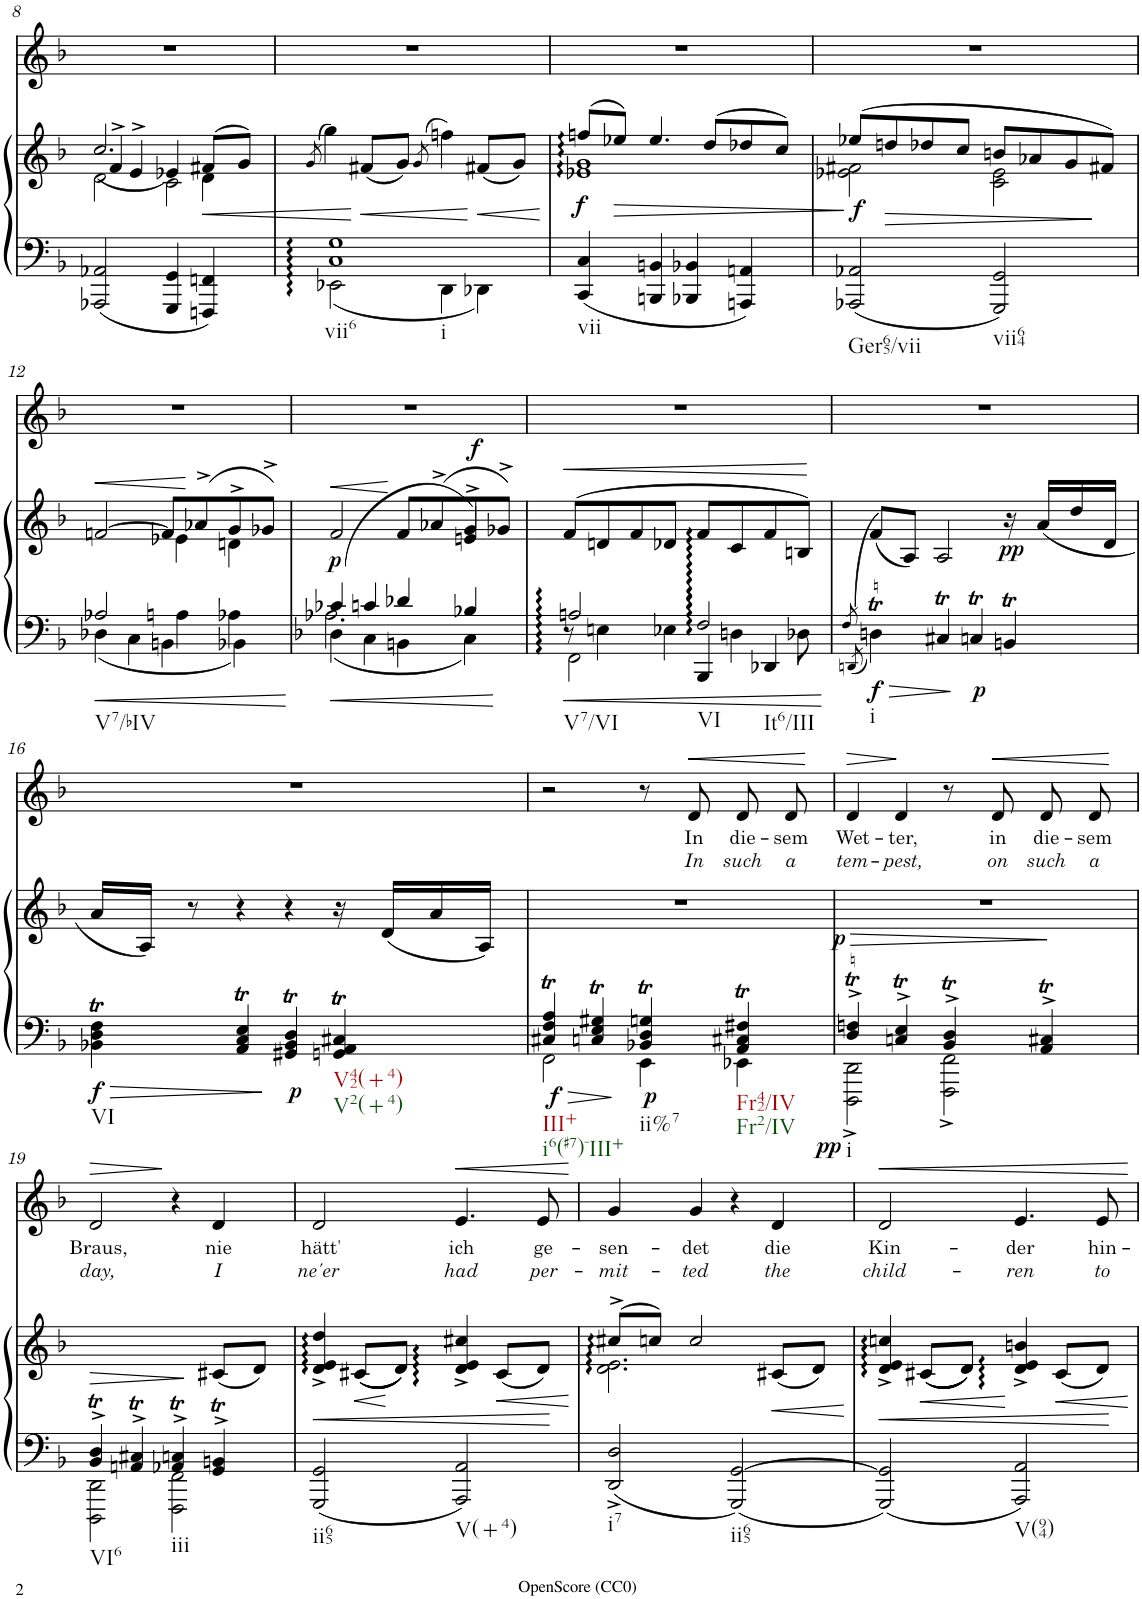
**kern	**kern	**dynam	**kern	**text	**text	**dynam
*part2	*part2	*part2	*part1	*part1	*part1	*part1
*staff3	*staff2	*staff2/3	*staff1	*staff1	*staff1	*staff1
*I"Piano	*	*	*I"Voice	*	*	*
*I'Pno	*	*	*	*	*	*
!!LO:PB:g=z
*clefF4	*clefG2	*	*clefG2	*	*	*
*k[b-]	*k[b-]	*	*k[b-]	*	*	*
*M4/4	*M4/4	*	*M4/4	*	*	*
=8	=8	=8	=8	=8	=8	=8
*	*^	*	*	*	*	*
*	*	*^	*	*	*	*	*
2AAA-X/ 2AA-X/	2.cc/	4f^/	(<2d\	.	1r	.	.	.
.	.	4e^/	.	.	.	.	.	.
4GGG/ 4GG/	.	4e-X/	2c\)	.	.	.	.	.
!	!	!	!	!LO:HP:b	!	!	!	!
4FFFn/ 4FFn/	(8f#X/L	4d\	.	<	.	.	.	.
.	8g/J)	.	.	.	.	.	.	.
*	*v	*v	*v	*	*	*	*	*
=9	=9	=9	=9	=9	=9	=9
.	(>8qg/	.	.	.	.	.
*^	*	*	*	*	*	*
!LO:TX:b:t=vii6	!	!	!	!	!	!	!
1C 1G	2EE-X\	4gg\)	.	1r	.	.	.
!	!	!	!LO:HP:n=1:b	!	!	!	!
.	.	(8f#X/L	[ <	.	.	.	.
.	.	8g/J)	.	.	.	.	.
.	.	(>8qg/	.	.	.	.	.
!	!LO:TX:b:t=i	!	!	!	!	!	!
.	4DD\	4ffn\)	.	.	.	.	.
!	!	!	!LO:HP:n=1:b	!	!	!	!
.	4DD-X\	(8f#X/L	[ <	.	.	.	.
.	.	8g/J)	.	.	.	.	.
*v	*v	*	*	*	*	*	*
.	.	[	.	.	.	.
=10	=10	=10	=10	=10	=10	=10
*	*^	*	*	*	*	*
!LO:TX:b:t=vii	!	!	!	!	!	!	!
!	!	!	!LO:DY:b	!	!	!	!
4CC/ 4C/	(8ffn/L	1e-X 1g	f	1r	.	.	.
!	!	!	!LO:HP:b	!	!	!	!
.	8ee-X/J)	.	>	.	.	.	.
4BBBn/ 4BBn/	4.ee-/	.	.	.	.	.	.
4BBB-X/ 4BB-X/	.	.	.	.	.	.	.
.	(8dd/L	.	.	.	.	.	.
4AAAn/ 4AAn/	8dd-X/	.	.	.	.	.	.
.	8cc/J)	.	.	.	.	.	.
*	*v	*v	*	*	*	*	*
.	.	]	.	.	.	.
=11	=11	=11	=11	=11	=11	=11
*	*^	*	*	*	*	*
!LO:TX:b:t=Ger65/vii	!	!	!	!	!	!	!
!	!	!	!LO:DY:b	!	!	!	!
2AAA-X/ 2AA-X/	(8ee-X/L	2e-X\ 2f#X\	f	1r	.	.	.
!	!	!	!LO:HP:b	!	!	!	!
.	8ddn/	.	>	.	.	.	.
.	8dd-X/	.	.	.	.	.	.
.	8cc/J	.	.	.	.	.	.
!LO:TX:b:t=vii64	!	!	!	!	!	!	!
2GGG/ 2GG/	8bn/L	2c\ 2e-\	.	.	.	.	.
.	8a-X/	.	.	.	.	.	.
.	8g/	.	.	.	.	.	.
.	8f#X/J)	.	]	.	.	.	.
!!LO:LB:g=z
=12	=12	=12	=12	=12	=12	=12	=12
*^	*	*	*	*	*	*	*
!LO:TX:b:t=V7/bIV	!	!	!	!	!	!	!	!
!	!	!	!	!LO:HP:b	!	!	!	!
2A-X/	4D-X\	[>2fn/	2ryy	<	1r	.	.	.
.	4C\	.	.	.	.	.	.	.
4An\	4BBn\	8f/L]	4e-X\	.	.	.	.	.
.	.	(8a-X^/	.	[	.	.	.	.
4A-X\	4BB-X\	8g^/	4dn\	.	.	.	.	.
.	.	8g-X^/J)	.	.	.	.	.	.
*v	*v	*	*	*	*	*	*	*
=13	=13	=13	=13	=13	=13	=13	=13
!	!	!	!LO:HP:b=2	!	!	!	!
*^	*	*	*	*	*	*	*
*	*^	*	*	*	*	*	*	*
!	!	!	!	!	!LO:HP:n=1:b	!	!	!	!
!	!	!	!	!	!LO:DY:n=1:b	!	!	!	!
(>4c-X/	2.A-X\	4D-X\	2f/	2.ryy	< < p	1r	.	.	.
4cn/	.	4C\	.	.	.	.	.	.	.
4d-X/	.	4BBn\	8f/L	.	[	.	.	.	.
.	.	.	(>8a-X^>/	.	.	.	.	.	.
!	!	!	!	!	!LO:DY:n=2:a	!	!	!	!
4ryy	4B-X/	4C\	8g^>/	4en/)	f	.	.	.	.
.	.	.	8g-X^>/J)	.	.	.	.	.	.
*v	*v	*v	*	*	*	*	*	*	*
*	*v	*v	*	*	*	*	*
.	.	[	.	.	.	.
=14	=14	=14	=14	=14	=14	=14
*^	*	*	*	*	*	*
*	*^	*	*	*	*	*	*
!LO:TX:b:t=V7/VI	!	!	!	!	!	!	!	!
!	!	!	!	!LO:HP:b	!	!	!	!
2An/	8r	2FF\	(>8f/L	<	1r	.	.	.
.	4En\	.	8dn/	.	.	.	.	.
.	.	.	8f/	.	.	.	.	.
.	4E-X\	.	8d-X/J	.	.	.	.	.
!LO:TX:b:t=VI	!	!	!	!	!	!	!	!
2F/	.	4BBB-/	8f/L	.	.	.	.	.
.	4Dn\	.	8c/	.	.	.	.	.
!	!	!LO:TX:b:t=It6/III	!	!	!	!	!	!
.	.	4DD-X/	8f/	.	.	.	.	.
.	8D-X\	.	8Bn/J)	[	.	.	.	.
*	*v	*v	*	*	*	*	*	*
=15	=15	=15	=15	=15	=15	=15	=15
(>8qF/	8qDDn/	.	.	.	.	.	.
!LO:TX:b:t=i	!	!	!	!	!	!	!
!	!	!	!LO:DY:b=2	!	!	!	!
1ryy	4DnT\	(8f/L)	f	1r	.	.	.
.	.	8A/J)	.	.	.	.	.
.	4C#Xt/	2A/	.	.	.	.	.
!	!	!	!LO:DY:b=2	!	!	!	!
.	4CnT/	.	p	.	.	.	.
!	!	!	!LO:DY:b	!	!	!	!
.	4BBnt/	16r	pp	.	.	.	.
.	.	(16a/LL	.	.	.	.	.
.	.	16dd/	.	.	.	.	.
.	.	16d/JJ	.	.	.	.	.
*v	*v	*	*	*	*	*	*
!!LO:LB:g=z
=16	=16	=16	=16	=16	=16	=16
!LO:TX:b:t=VI	!	!	!	!	!	!
!	!	!LO:DY:b=2	!	!	!	!
4BB-X\T 4D\T 4F\T	16a/LL	f	1r	.	.	.
.	16A/JJ)	.	.	.	.	.
.	8r	.	.	.	.	.
4AA/T 4C/T 4E/T	4r	.	.	.	.	.
!	!	!LO:DY:b=2	!	!	!	!
4GG#X/T 4BB-/T 4D/T	4r	p	.	.	.	.
!LO:TX:b:t=V42(+4)	!	!	!	!	!	!
!LO:TX:b:t=V2(+4)	!	!	!	!	!	!
4GGn/T 4AA/T 4C#X/T	16r	.	.	.	.	.
.	(16d/LL	.	.	.	.	.
.	16a/	.	.	.	.	.
.	16A/JJ)	.	.	.	.	.
=17	=17	=17	=17	=17	=17	=17
*^	*	*	*	*	*	*
!LO:TX:b:t=III+	!	!	!	!	!	!	!
!LO:TX:b:t=i6(#7)-III+	!	!	!	!	!	!	!
!	!	!	!LO:DY:b=2	!	!	!	!
4C#X/T 4F/T 4A/T	2FF\	1r	f	2r	.	.	.
4Cn/T 4E/T 4G#X/T	.	.	.	.	.	.	.
!LO:TX:b:t=ii%7	!	!	!	!	!	!	!
!	!	!	!LO:DY:b=2	!	!	!	!
4BB-X/T 4D/T 4Gn/T	4EE\	.	p	8r	.	.	.
!	!	!	!	!	!LO:LY:b	!LO:LY:b	!LO:HP:b
.	.	.	.	8d/	In	In	<
!LO:TX:b:t=Fr42/IV	!	!	!	!	!	!	!
!LO:TX:b:t=Fr2/IV	!	!	!	!	!	!	!
!	!	!	!	!	!LO:LY:b	!LO:LY:b	!
4AA/T 4C#X/T 4F#X/T	4EE-X\	.	.	8d/L	die-	such	.
!	!	!	!	!	!LO:LY:b	!LO:LY:b	!
.	.	.	.	8d/J	-sem	a	.
*v	*v	*	*	*	*	*	*
.	.	.	.	.	.	[
=18	=18	=18	=18	=18	=18	=18
*^	*	*	*	*	*	*
!LO:TX:b:t=i	!	!	!	!	!	!	!
!	!	!	!LO:DY:b=2	!	!LO:LY:b	!LO:LY:b	!LO:HP:b
!	!	!	!LO:DY:n=1:a=2	!	!	!	!
4D/T^> 4Fn/T^>	2DDD\^ 2DD\^	1r	pp p	4d/	Wet-	tem-	>
!	!	!	!	!	!LO:LY:b	!LO:LY:b	!
4Cn/T^> 4E/T^>	.	.	.	4d/	-ter,	-pest,	.
4BB-/T^> 4D/T^>	2FFF\^ 2FF\^	.	.	8r	.	.	]
!	!	!	!	!	!LO:LY:b	!LO:LY:b	!LO:HP:b
.	.	.	.	8d/	in	on	<
!	!	!	!	!	!LO:LY:b	!LO:LY:b	!
4AA/T^> 4C#X/T^>	.	.	.	8d/L	die-	such	.
!	!	!	!	!	!LO:LY:b	!LO:LY:b	!
.	.	.	.	8d/J	-sem	a	.
*v	*v	*	*	*	*	*	*
.	.	.	.	.	.	[
!!LO:LB:g=z
=19	=19	=19	=19	=19	=19	=19
*^	*	*	*	*	*	*
!LO:TX:b:t=VI6	!	!	!	!	!	!	!
!	!	!	!	!	!LO:LY:b	!LO:LY:b	!LO:HP:b
4BB-/T^> 4D/T^>	2DDD\ 2DD\	2.ryy	.	2d/	Braus,	day,	>
4AAn/T^> 4C#X/T^>	.	.	.	.	.	.	.
!LO:TX:b:t=iii	!	!	!	!	!	!	!
4AA-X/T^> 4Cn/T^>	2FFF\ 2FF\	.	.	4r	.	.	]
!	!	!	!	!	!LO:LY:b	!LO:LY:b	!
4GG/T^> 4BBn/T^>	.	(8c#X/L	.	4d/	nie	I	.
.	.	8d/J)	.	.	.	.	.
*v	*v	*	*	*	*	*	*
=20	=20	=20	=20	=20	=20	=20
!LO:TX:b:t=ii65	!	!	!	!	!	!
!	!	!	!	!LO:LY:b	!LO:LY:b	!
2GGG/ 2GG/	4d/^ 4e/^ 4dd/^	.	2d/	hätt'	ne'er	.
!	!	!LO:HP:b	!	!	!	!
.	(((8c#X/L	<	.	.	.	.
.	8d/J)))	[	.	.	.	.
!LO:TX:b:t=V(+4)	!	!	!	!	!	!
!	!	!	!	!LO:LY:b	!LO:LY:b	!LO:HP:b
2AAA/ 2AA/	4d/^ 4e/^ 4cc#X/^	.	4.e/	ich	had	<
!	!	!LO:HP:b	!	!	!	!
.	(8c#/L	<	.	.	.	.
!	!	!	!	!LO:LY:b	!LO:LY:b	!
.	8d/J)	.	8e/	ge-	per-	.
.	.	[	.	.	.	[
=21	=21	=21	=21	=21	=21	=21
*	*^	*	*	*	*	*
!LO:TX:b:t=i7	!	!	!	!	!	!	!
!	!	!	!	!	!LO:LY:b	!LO:LY:b	!
2DD/^ 2D/^	(8cc#X^/L	2.d\ 2.e\	.	4g/	-sen-	-mit-	.
.	8ccn/J)	.	.	.	.	.	.
!	!	!	!	!	!LO:LY:b	!LO:LY:b	!
.	2cc/	.	.	4g/	-det	-ted	.
!LO:TX:b:t=ii65	!	!	!	!	!	!	!
2GGG/ [2GG/	.	.	.	4r	.	.	.
!	!	!	!LO:HP:b	!	!LO:LY:b	!LO:LY:b	!
.	(<8c#X/L	4ryy	<	4d/	die	the	.
.	8d/J)	.	.	.	.	.	.
*	*v	*v	*	*	*	*	*
.	.	[	.	.	.	.
=22	=22	=22	=22	=22	=22	=22
!	!	!	!	!LO:LY:b	!LO:LY:b	!LO:HP:b
2GGG/ 2GG/]	4d/^ 4e/^ 4ccn/^	.	2d/	Kin-	child-	<
!	!	!LO:HP:b	!	!	!	!
.	(((8c#X/L	<	.	.	.	.
.	8d/J)))	.	.	.	.	.
!LO:TX:b:t=V(94)	!	!	!	!	!	!
!	!	!	!	!LO:LY:b	!LO:LY:b	!
2AAA/ 2AA/	4d/^ 4e/^ 4bn/^	[	4.e/	-der	-ren	.
!	!	!LO:HP:b	!	!	!	!
.	(8c#/L	<	.	.	.	.
!	!	!	!	!LO:LY:b	!LO:LY:b	!
.	8d/J)	.	8e/	hin-	to	.
.	.	[	.	.	.	[
=	=	=	=	=	=	=
*-	*-	*-	*-	*-	*-	*-
